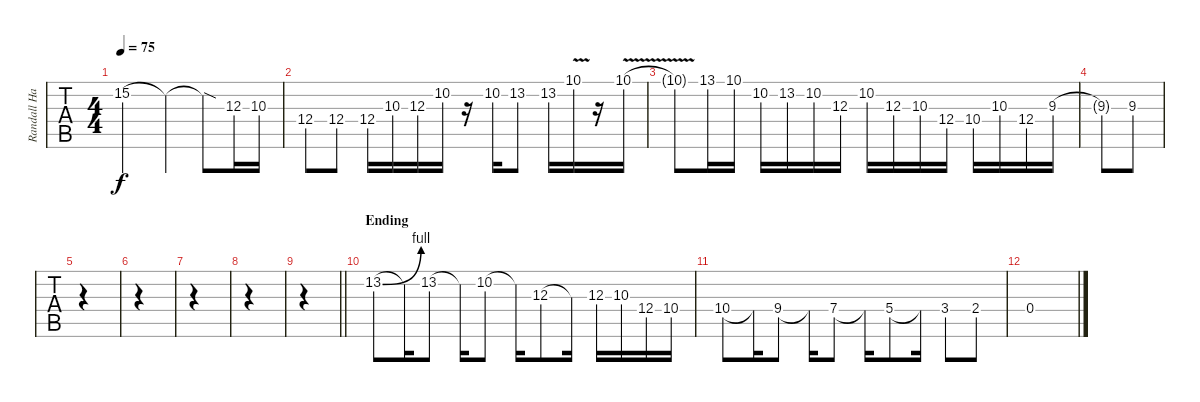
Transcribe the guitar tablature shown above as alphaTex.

\track ("Randall Hall - Lead Guitar" "Randall Ha") {instrument distortionguitar}
\staff {tabs}
\tuning (E4 B3 G3 D3 A2 E2) {hide}
\ts (4 4)
\tempo 75
\clef g2
\ks c
15.2{t}.2{dy f} 15.2{t}.4 15.2{sod t}.8 12.3.16 10.3.16 |
12.4.8 12.4.8 12.4.16 10.3.16 12.3.16 10.2.16 r.16 10.2.16 13.2.8 13.2.16 10.1{v}.16 r.16 10.1{v}.16 |
10.1{t}.8 13.1.16 10.1.16 10.2.16 13.2.16 10.2.16 12.3.16 10.2.16 12.3.16 10.3.16 12.4.16 10.4.16 10.3.16 12.4.16 9.3.16 |
9.3{t}.8 9.3.8 |
|
|
|
|
\barLineRight lightlight
|
\section ("" "Ending")
13.2{be (bend 0 0 60 4)}.8 13.2{t}.16 13.2.8 13.2{t}.16 10.2.8 10.2{t}.16 12.3.8 12.3{t}.16 12.3.16 10.3.16 12.4.16 10.4.16 |
10.4.8 10.4{t}.16 9.4.8 9.4{t}.16 7.4.8 7.4{t}.16 5.4.8 5.4{t}.16 3.4.8 2.4.8 |
0.4.1
